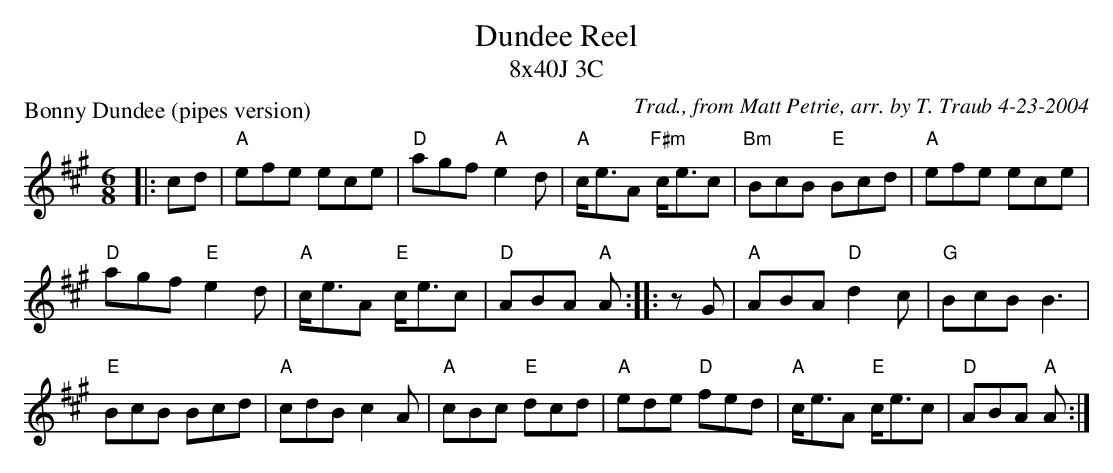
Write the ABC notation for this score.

X:1
T: Dundee Reel
T: 8x40J 3C
P: Bonny Dundee (pipes version)
C: Trad., from Matt Petrie, arr. by T. Traub 4-23-2004
M: 6/8
L: 1/8
K: A
|: cd|"A"efe ece|"D"agf "A"e2 d|"A"c<eA "F#m"c<ec|"Bm"BcB "E"Bcd|"A"efe ece|
"D"agf "E"e2 d|"A"c<eA "E"c<ec|"D"ABA "A"A :||: z G|"A"ABA "D"d2 c|"G"BcB B3|
"E"BcB Bcd|"A"cdB c2 A|"A"cBc "E"dcd|"A"ede "D"fed|"A"c<eA "E"c<ec|"D"ABA "A"A :|
